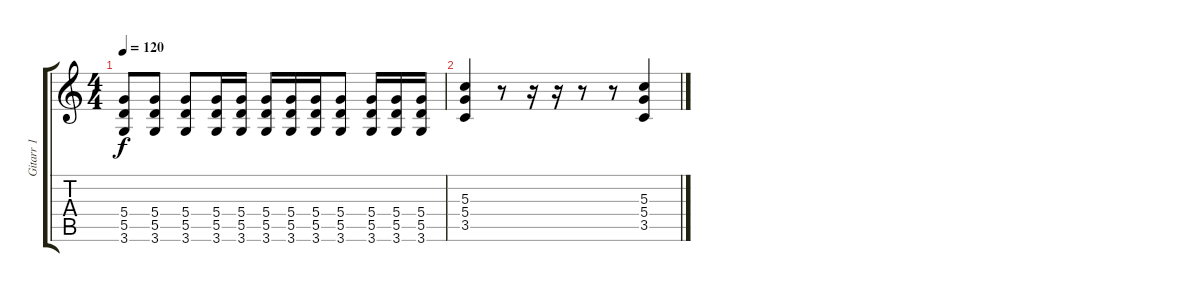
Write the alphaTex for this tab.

\track ("Gitarr 1" "Gitarr 1") {instrument acousticguitarnylon}
\staff {score tabs}
\tuning (E4 B3 G3 D3 A2 E2) {hide}
\ts (4 4)
\tempo 120
\clef g2
\ks c
(5.4 5.5 3.6).8{dy f volume 2} (5.4 5.5 3.6).8 (5.4 5.5 3.6).8 (5.4 5.5 3.6).16 (5.4 5.5 3.6).16 (5.4 5.5 3.6).16 (5.4 5.5 3.6).16 (5.4 5.5 3.6).16 (5.4 5.5 3.6).8 (5.4 5.5 3.6).16 (5.4 5.5 3.6).16 (5.4 5.5 3.6).16 |
(5.3 5.4 3.5).4{volume 9} r.8 r.16 r.16 r.8 r.8 (5.3 5.4 3.5).4
